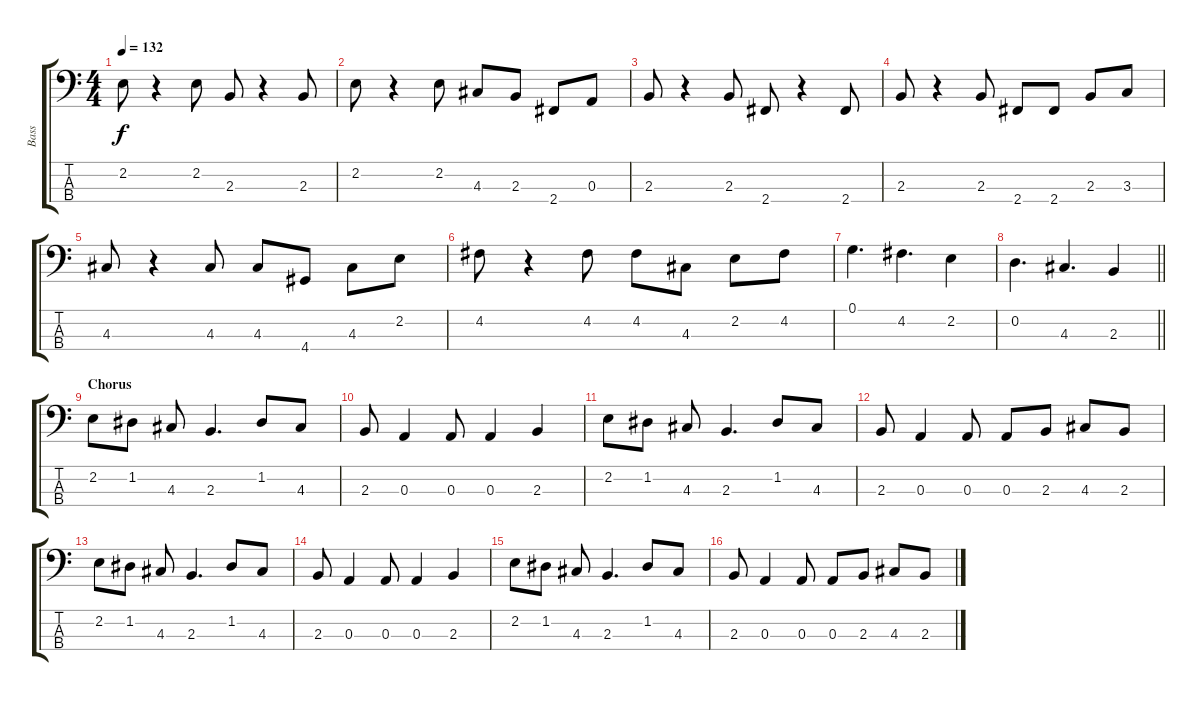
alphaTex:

\track ("Bass" "Bass") {instrument electricbassfinger}
\staff {score tabs}
\tuning (G2 D2 A1 E1) {hide}
\ts (4 4)
\tempo 132
\clef f4
\ks c
2.2.8{dy f} r.4 2.2.8 2.3.8 r.4 2.3.8 |
2.2.8 r.4 2.2.8 4.3.8 2.3.8 2.4.8 0.3.8 |
2.3.8 r.4 2.3.8 2.4.8 r.4 2.4.8 |
2.3.8 r.4 2.3.8 2.4.8 2.4.8 2.3.8 3.3.8 |
4.3.8 r.4 4.3.8 4.3.8 4.4.8 4.3.8 2.2.8 |
4.2.8 r.4 4.2.8 4.2.8 4.3.8 2.2.8 4.2.8 |
0.1.4{d} 4.2.4{d} 2.2.4 |
\barLineRight lightlight
0.2.4{d} 4.3.4{d} 2.3.4 |
\section ("" "Chorus")
2.2.8 1.2.8 4.3.8 2.3.4{d} 1.2.8 4.3.8 |
2.3.8 0.3.4 0.3.8 0.3.4 2.3.4 |
2.2.8 1.2.8 4.3.8 2.3.4{d} 1.2.8 4.3.8 |
2.3.8 0.3.4 0.3.8 0.3.8 2.3.8 4.3.8 2.3.8 |
2.2.8 1.2.8 4.3.8 2.3.4{d} 1.2.8 4.3.8 |
2.3.8 0.3.4 0.3.8 0.3.4 2.3.4 |
2.2.8 1.2.8 4.3.8 2.3.4{d} 1.2.8 4.3.8 |
2.3.8 0.3.4 0.3.8 0.3.8 2.3.8 4.3.8 2.3.8
